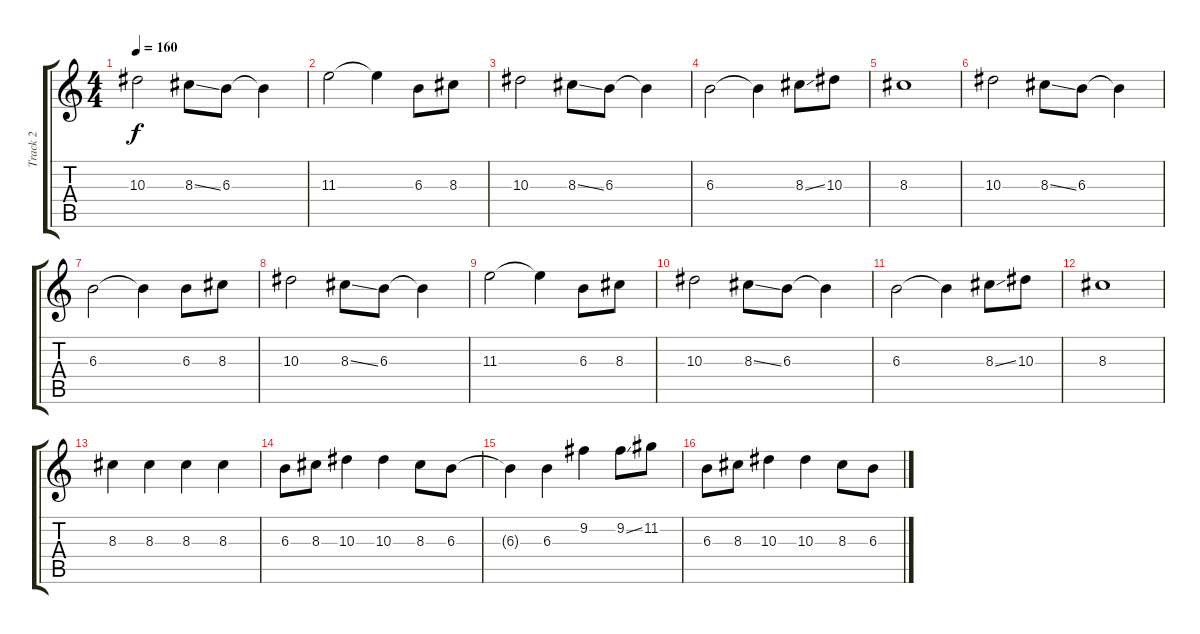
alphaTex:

\track ("Track 2" "Track 2") {instrument distortionguitar}
\staff {score tabs}
\tuning (D4 A3 F3 C3 G2 C2) {hide}
\ts (4 4)
\tempo 160
\clef g2
\ks c
10.3.2{dy f} 8.3{ss}.8 6.3.8 6.3{t}.4 |
11.3.2 11.3{t}.4 6.3.8 8.3.8 |
10.3.2 8.3{ss}.8 6.3.8 6.3{t}.4 |
6.3.2 6.3{t}.4 8.3{ss}.8 10.3.8 |
8.3.1 |
10.3.2 8.3{ss}.8 6.3.8 6.3{t}.4 |
6.3.2 6.3{t}.4 6.3.8 8.3.8 |
10.3.2 8.3{ss}.8 6.3.8 6.3{t}.4 |
11.3.2 11.3{t}.4 6.3.8 8.3.8 |
10.3.2 8.3{ss}.8 6.3.8 6.3{t}.4 |
6.3.2 6.3{t}.4 8.3{ss}.8 10.3.8 |
8.3.1 |
8.3.4 8.3.4 8.3.4 8.3.4 |
6.3.8 8.3.8 10.3.4 10.3.4 8.3.8 6.3.8 |
6.3{t}.4 6.3.4 9.2.4 9.2{ss}.8 11.2.8 |
6.3.8 8.3.8 10.3.4 10.3.4 8.3.8 6.3.8
